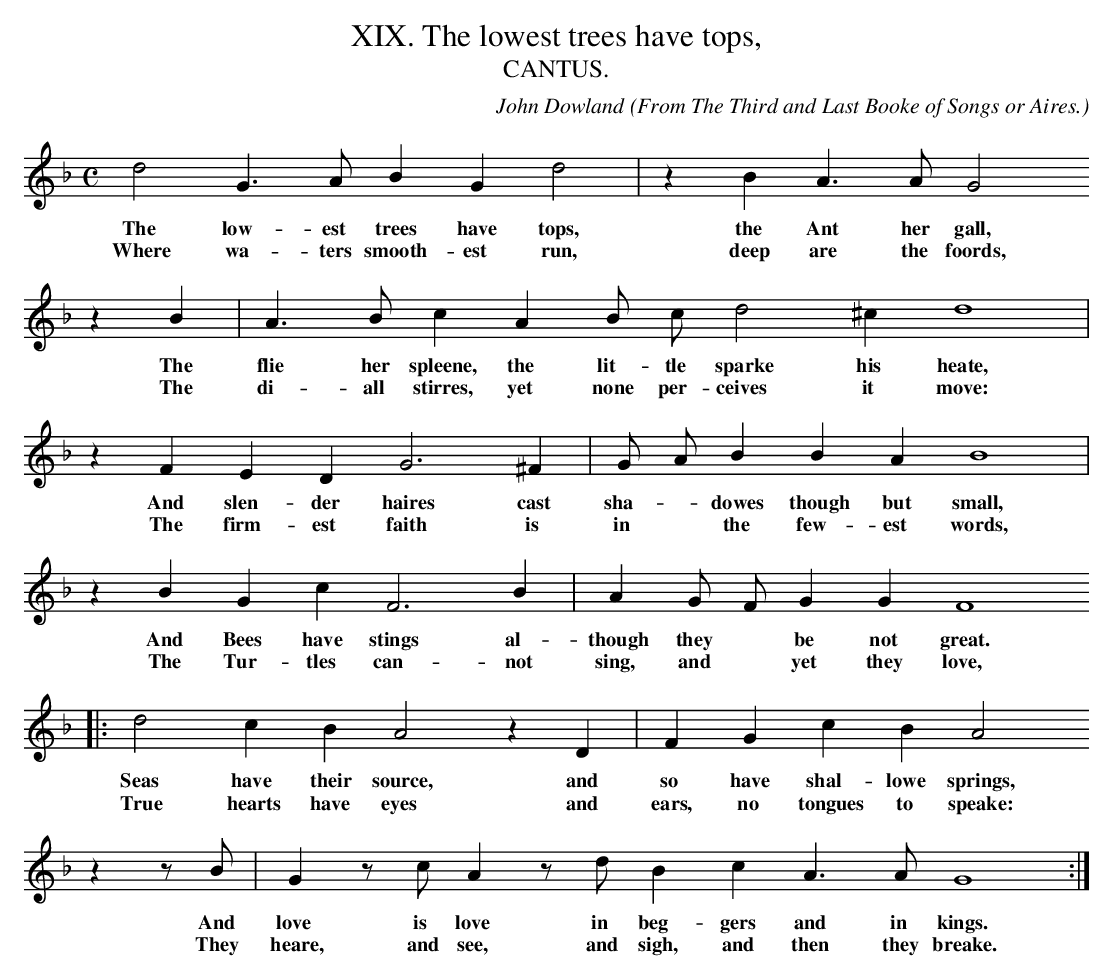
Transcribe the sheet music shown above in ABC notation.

X:1
T:XIX. The lowest trees have tops,
T:CANTUS.
C: John Dowland
O: From The Third and Last Booke of Songs or Aires.
O: Newly composed to sing to the Lute, Orpharion, or viols,
O: and a dialogue for a base and meane Lute with five voices to sing thereto.
M:C
L:1/4
K:G dor
d2 G > A B G d2 | z B A > A G2
w: The low- est trees have tops, the Ant her gall,
w: Where wa- ters smooth- est run, deep are the foords,
z B | A > B c A B/ c/ d2 ^c d4 |
w: The flie her spleene, the lit- tle sparke his heate,
w: The di- all stirres, yet none per- ceives it move:
z F E D G3 ^F | G/ A/ B B A B4 |
w: And slen- der haires cast sha- * dowes though but small,
w: The firm- est faith is in * the few- est words,
z B G c F3 B | A G/ F/ G G F4
w: And Bees have stings al- though they * be not great.
w: The Tur- tles can- not sing, and * yet they love,
|: d2 c B A2 z D | F G c B A2
w: Seas have their source, and so have shal- lowe springs,
w: True hearts have eyes and ears, no tongues to speake:
z z/ B/ | G z/ c/ A z/ d/ B c A > A G4 :|
w: And love is love in beg- gers and in kings.
w: They heare, and see, and sigh, and then they breake.
